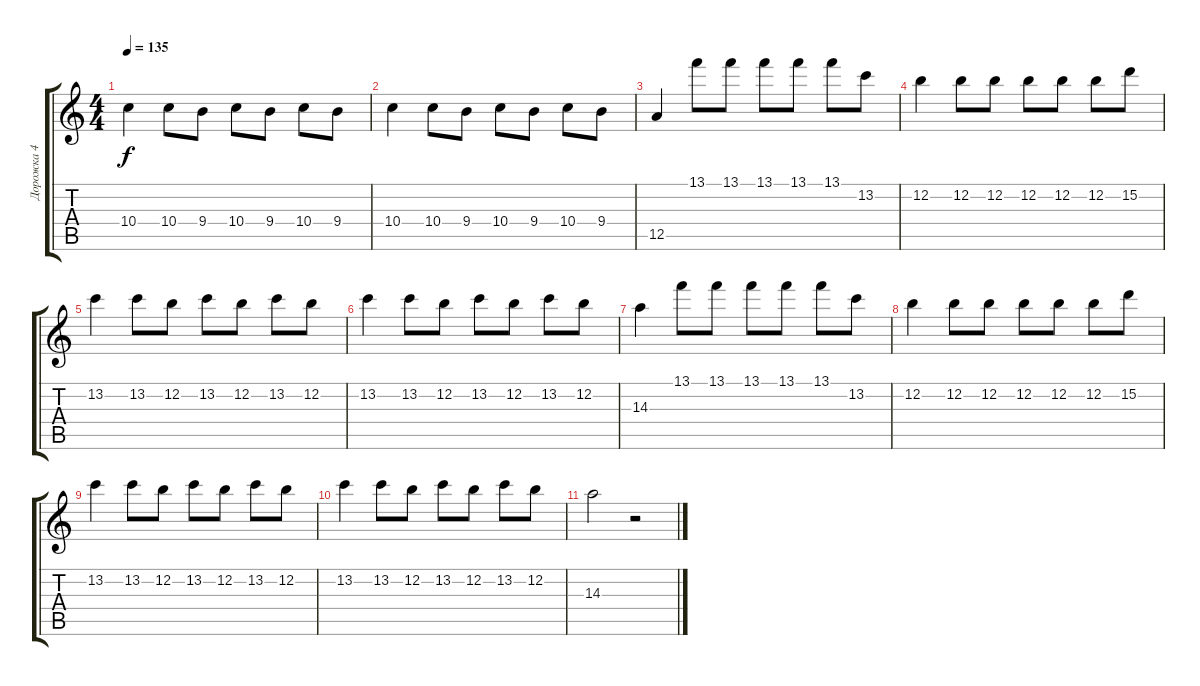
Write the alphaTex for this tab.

\track ("Дорожка 4" "Дорожка 4") {instrument distortionguitar}
\staff {score tabs}
\tuning (E4 B3 G3 D3 A2 E2) {hide}
\ts (4 4)
\tempo 135
\clef g2
\ks c
10.4.4{dy f} 10.4.8 9.4.8 10.4.8 9.4.8 10.4.8 9.4.8 |
10.4.4 10.4.8 9.4.8 10.4.8 9.4.8 10.4.8 9.4.8 |
12.5.4 13.1.8 13.1.8 13.1.8 13.1.8 13.1.8 13.2.8 |
12.2.4 12.2.8 12.2.8 12.2.8 12.2.8 12.2.8 15.2.8 |
13.2.4 13.2.8 12.2.8 13.2.8 12.2.8 13.2.8 12.2.8 |
13.2.4 13.2.8 12.2.8 13.2.8 12.2.8 13.2.8 12.2.8 |
14.3.4 13.1.8 13.1.8 13.1.8 13.1.8 13.1.8 13.2.8 |
12.2.4 12.2.8 12.2.8 12.2.8 12.2.8 12.2.8 15.2.8 |
13.2.4 13.2.8 12.2.8 13.2.8 12.2.8 13.2.8 12.2.8 |
13.2.4 13.2.8 12.2.8 13.2.8 12.2.8 13.2.8 12.2.8 |
14.3.2 r.2
